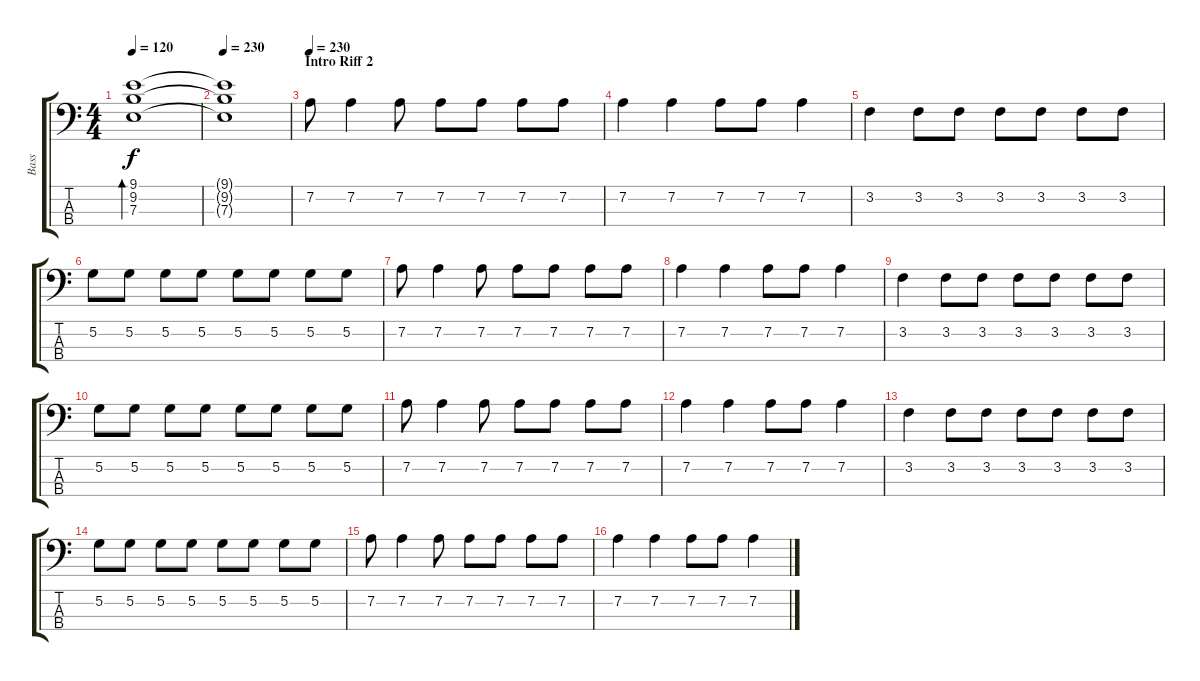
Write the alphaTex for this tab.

\track ("Bass" "Bass") {instrument electricbassfinger}
\staff {score tabs}
\tuning (G2 D2 A1 E1) {hide}
\ts (4 4)
\tempo 120
\clef f4
\ks c
(9.1 9.2 7.3).1{bd 480 dy f} |
\tempo 230
(9.1{t} 9.2{t} 7.3{t}).1 |
\section ("" "Intro Riff 2")
\tempo 230
7.2.8 7.2.4 7.2.8 7.2.8 7.2.8 7.2.8 7.2.8 |
7.2.4 7.2.4 7.2.8 7.2.8 7.2.4 |
3.2.4 3.2.8 3.2.8 3.2.8 3.2.8 3.2.8 3.2.8 |
5.2.8 5.2.8 5.2.8 5.2.8 5.2.8 5.2.8 5.2.8 5.2.8 |
7.2.8 7.2.4 7.2.8 7.2.8 7.2.8 7.2.8 7.2.8 |
7.2.4 7.2.4 7.2.8 7.2.8 7.2.4 |
3.2.4 3.2.8 3.2.8 3.2.8 3.2.8 3.2.8 3.2.8 |
5.2.8 5.2.8 5.2.8 5.2.8 5.2.8 5.2.8 5.2.8 5.2.8 |
7.2.8 7.2.4 7.2.8 7.2.8 7.2.8 7.2.8 7.2.8 |
7.2.4 7.2.4 7.2.8 7.2.8 7.2.4 |
3.2.4 3.2.8 3.2.8 3.2.8 3.2.8 3.2.8 3.2.8 |
5.2.8 5.2.8 5.2.8 5.2.8 5.2.8 5.2.8 5.2.8 5.2.8 |
7.2.8 7.2.4 7.2.8 7.2.8 7.2.8 7.2.8 7.2.8 |
7.2.4 7.2.4 7.2.8 7.2.8 7.2.4
